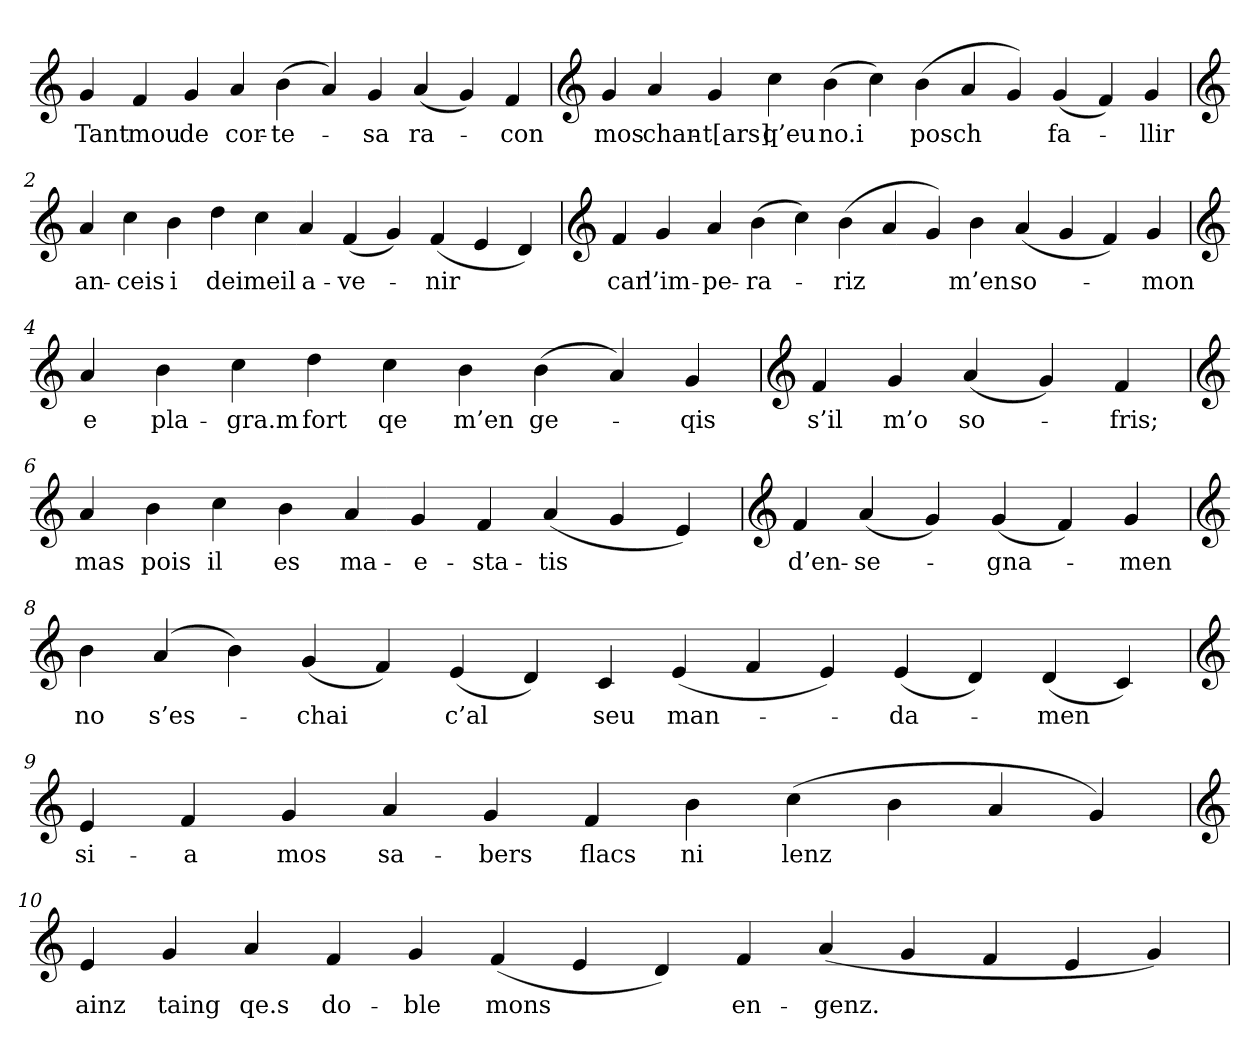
**kern	**text
*part1	*part1
*staff1	*staff1
*clefG2	*
=	=
4g	Tant
4f	mou
4g	de
4a	cor-
(4b	-te-
4a)	.
4g	-sa
(4a	ra-
4g)	.
4f	-con
=1	=1
*clefG2	*
4g	mos
4a	chan-
4g	-t[ars]
4cc	q’eu
(4b	no.i
4cc)	.
(4b	posch
4a	.
4g)	.
(4g	fa-
4f)	.
4g	-llir
=2	=2
*clefG2	*
4a	an-
4cc	-ceis
4b	i
4dd	dei
4cc	meil
4a	a-
(4f	-ve-
4g)	.
(4f	-nir
4e	.
4d)	.
=3	=3
*clefG2	*
4f	car
4g	l’im-
4a	-pe-
(4b	-ra-
4cc)	.
(4b	-riz
4a	.
4g)	.
4b	m’en
(4a	so-
4g	.
4f)	.
4g	-mon
=4	=4
*clefG2	*
4a	e
4b	pla-
4cc	-gra.m
4dd	fort
4cc	qe
4b	m’en
(4b	ge-
4a)	.
4g	-qis
=5	=5
*clefG2	*
4f	s’il
4g	m’o
(4a	so-
4g)	.
4f	-fris;
=6	=6
*clefG2	*
4a	mas
4b	pois
4cc	il
4b	es
4a	ma-
4g	-e-
4f	-sta-
(4a	-tis
4g	.
4e)	.
=7	=7
*clefG2	*
4f	d’en-
(4a	-se-
4g)	.
(4g	-gna-
4f)	.
4g	-men
=8	=8
*clefG2	*
4b	no
(4a	s’es-
4b)	.
(4g	-chai
4f)	.
(4e	c’al
4d)	.
4c	seu
(4e	man-
4f	.
4e)	.
(4e	-da-
4d)	.
(4d	-men
4c)	.
=9	=9
*clefG2	*
4e	si-
4f	-a
4g	mos
4a	sa-
4g	-bers
4f	flacs
4b	ni
(4cc	lenz
4b	.
4a	.
4g)	.
=10	=10
*clefG2	*
4e	ainz
4g	taing
4a	qe.s
4f	do-
4g	-ble
(4f	mons
4e	.
4d)	.
4f	en-
(4a	-genz.
4g	.
4f	.
4e	.
4g)	.
=	=
*-	*-
